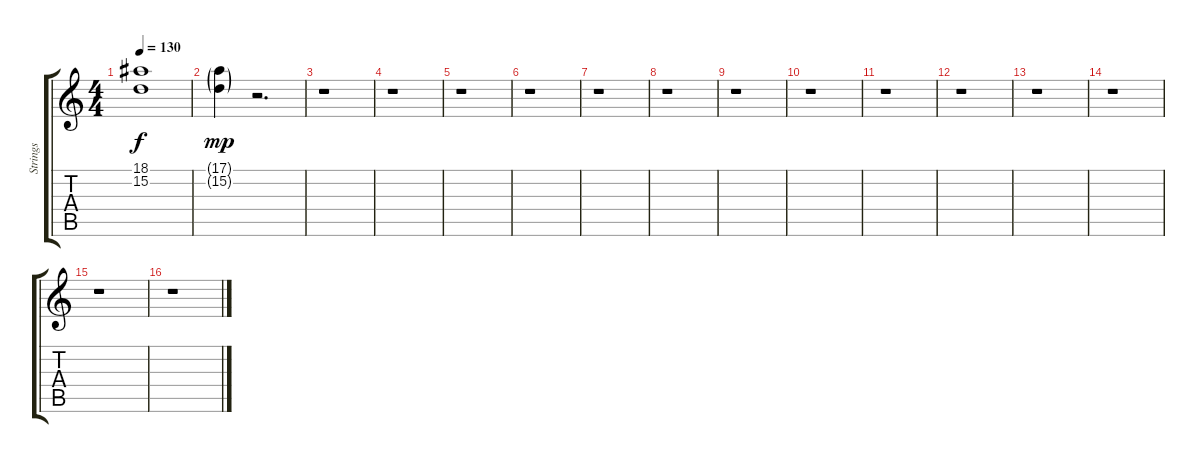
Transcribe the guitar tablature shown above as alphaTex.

\track ("Strings" "Strings") {instrument stringensemble1}
\staff {score tabs}
\tuning (E4 B3 G3 D3 A2 E2) {hide}
\ts (4 4)
\tempo 130
\clef g2
\ks c
(18.1{t} 15.2{t}).1{dy f} |
(17.1{g} 15.2{g}).4{dy mp} r.2{d} |
r.1 |
r.1 |
r.1 |
r.1 |
r.1 |
r.1 |
r.1 |
r.1 |
r.1 |
r.1 |
r.1 |
r.1 |
r.1 |
r.1
